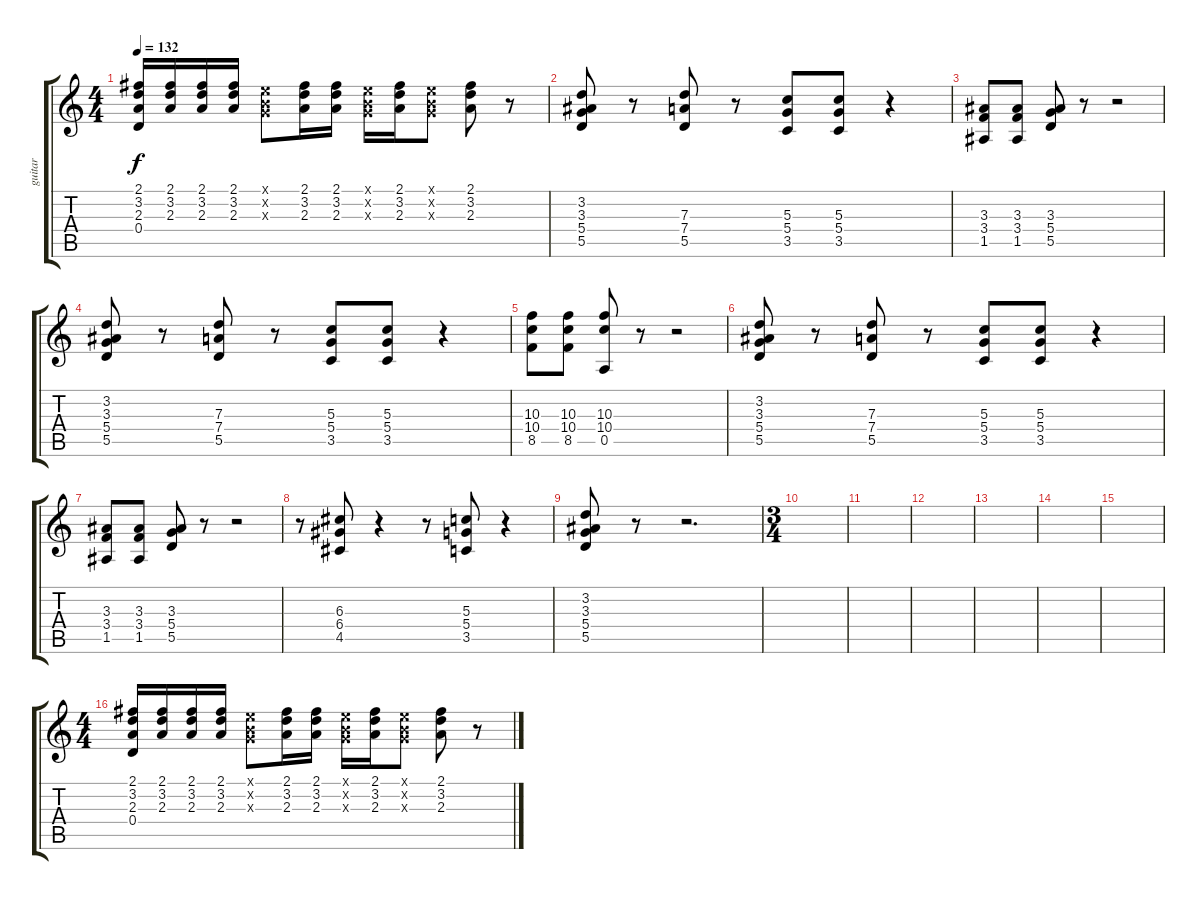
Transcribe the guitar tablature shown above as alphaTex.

\track ("guitar" "guitar") {instrument electricguitarjazz}
\staff {score tabs}
\tuning (E4 B3 G3 D3 A2 E2) {hide}
\ts (4 4)
\tempo 132
\clef g2
\ks c
(2.1 3.2 2.3 0.4).16{dy f} (2.1 3.2 2.3).16 (2.1 3.2 2.3).16 (2.1 3.2 2.3).16 (0.1{x} 0.2{x} 0.3{x}).8 (2.1 3.2 2.3).16 (2.1 3.2 2.3).16 (0.1{x} 0.2{x} 0.3{x}).16 (2.1 3.2 2.3).16 (0.1{x} 0.2{x} 0.3{x}).8 (2.1 3.2 2.3).8 r.8 |
(3.2 3.3 5.4 5.5).8 r.8 (7.3 7.4 5.5).8 r.8 (5.3 5.4 3.5).8 (5.3 5.4 3.5).8 r.4 |
(3.3 3.4 1.5).8 (3.3 3.4 1.5).8 (3.3 5.4 5.5).8 r.8 r.2 |
(3.2 3.3 5.4 5.5).8 r.8 (7.3 7.4 5.5).8 r.8 (5.3 5.4 3.5).8 (5.3 5.4 3.5).8 r.4 |
(10.3 10.4 8.5).8 (10.3 10.4 8.5).8 (10.3 10.4 0.5).8 r.8 r.2 |
(3.2 3.3 5.4 5.5).8 r.8 (7.3 7.4 5.5).8 r.8 (5.3 5.4 3.5).8 (5.3 5.4 3.5).8 r.4 |
(3.3 3.4 1.5).8 (3.3 3.4 1.5).8 (3.3 5.4 5.5).8 r.8 r.2 |
r.8 (6.3 6.4 4.5).8 r.4 r.8 (5.3 5.4 3.5).8 r.4 |
(3.2 3.3 5.4 5.5).8 r.8 r.2{d} |
\ts (3 4)
|
|
|
|
|
|
\ts (4 4)
(2.1 3.2 2.3 0.4).16{instrument electricguitarclean} (2.1 3.2 2.3).16 (2.1 3.2 2.3).16 (2.1 3.2 2.3).16 (0.1{x} 0.2{x} 0.3{x}).8 (2.1 3.2 2.3).16 (2.1 3.2 2.3).16 (0.1{x} 0.2{x} 0.3{x}).16 (2.1 3.2 2.3).16 (0.1{x} 0.2{x} 0.3{x}).8 (2.1 3.2 2.3).8 r.8
